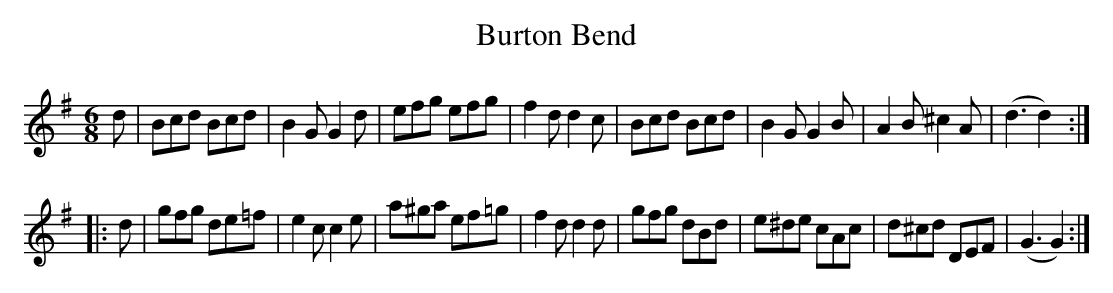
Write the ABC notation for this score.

X:1
T:Burton Bend
M:6/8
L:1/8
K:G
d |\
Bcd Bcd | B2G G2d | efg efg | f2d d2c |\
Bcd Bcd | B2G G2B | A2B ^c2A | (d3 d2) :|
|: d |\
gfg de=f | e2c c2e | a^ga ef=g | f2d d2d |\
gfg dBd | e^de cAc | d^cd DEF | (G3 G2) :|
